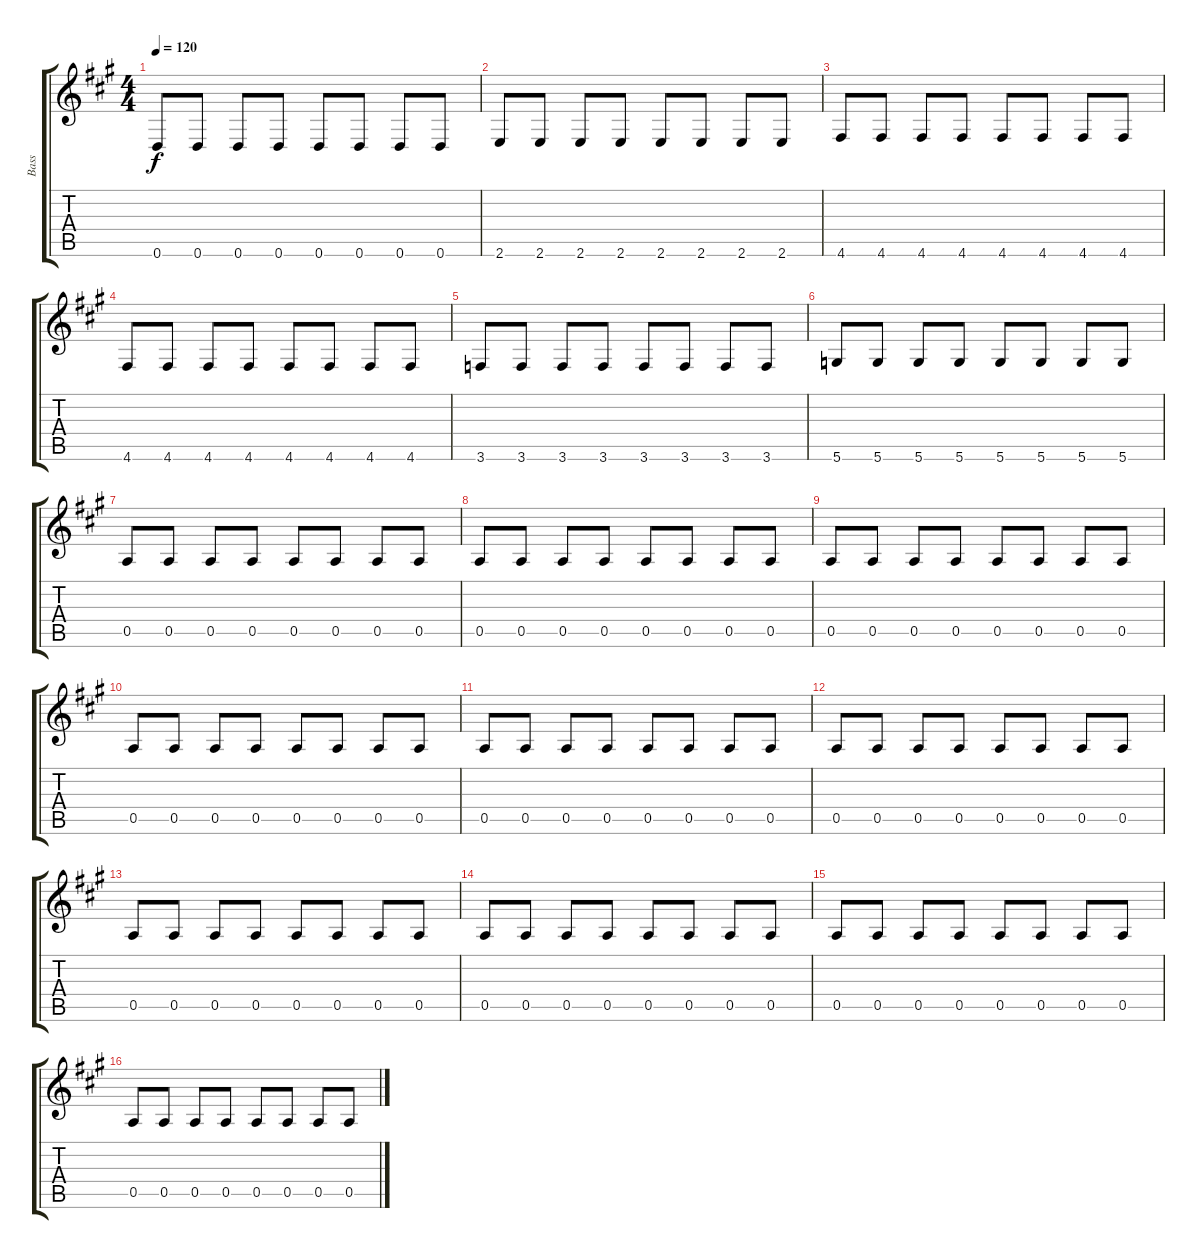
\track ("Bass" "Bass") {instrument electricbassfinger}
\staff {score tabs}
\tuning (E4 B3 G3 D3 A2 D2) {hide}
\ts (4 4)
\tempo 120
\clef g2
\ks a
0.6.8{dy f} 0.6.8 0.6.8 0.6.8 0.6.8 0.6.8 0.6.8 0.6.8 |
2.6.8 2.6.8 2.6.8 2.6.8 2.6.8 2.6.8 2.6.8 2.6.8 |
4.6.8 4.6.8 4.6.8 4.6.8 4.6.8 4.6.8 4.6.8 4.6.8 |
4.6.8 4.6.8 4.6.8 4.6.8 4.6.8 4.6.8 4.6.8 4.6.8 |
3.6.8 3.6.8 3.6.8 3.6.8 3.6.8 3.6.8 3.6.8 3.6.8 |
5.6.8 5.6.8 5.6.8 5.6.8 5.6.8 5.6.8 5.6.8 5.6.8 |
0.5.8 0.5.8 0.5.8 0.5.8 0.5.8 0.5.8 0.5.8 0.5.8 |
0.5.8 0.5.8 0.5.8 0.5.8 0.5.8 0.5.8 0.5.8 0.5.8 |
0.5.8 0.5.8 0.5.8 0.5.8 0.5.8 0.5.8 0.5.8 0.5.8 |
0.5.8 0.5.8 0.5.8 0.5.8 0.5.8 0.5.8 0.5.8 0.5.8 |
0.5.8 0.5.8 0.5.8 0.5.8 0.5.8 0.5.8 0.5.8 0.5.8 |
0.5.8 0.5.8 0.5.8 0.5.8 0.5.8 0.5.8 0.5.8 0.5.8 |
0.5.8 0.5.8 0.5.8 0.5.8 0.5.8 0.5.8 0.5.8 0.5.8 |
0.5.8 0.5.8 0.5.8 0.5.8 0.5.8 0.5.8 0.5.8 0.5.8 |
0.5.8 0.5.8 0.5.8 0.5.8 0.5.8 0.5.8 0.5.8 0.5.8 |
0.5.8 0.5.8 0.5.8 0.5.8 0.5.8 0.5.8 0.5.8 0.5.8
